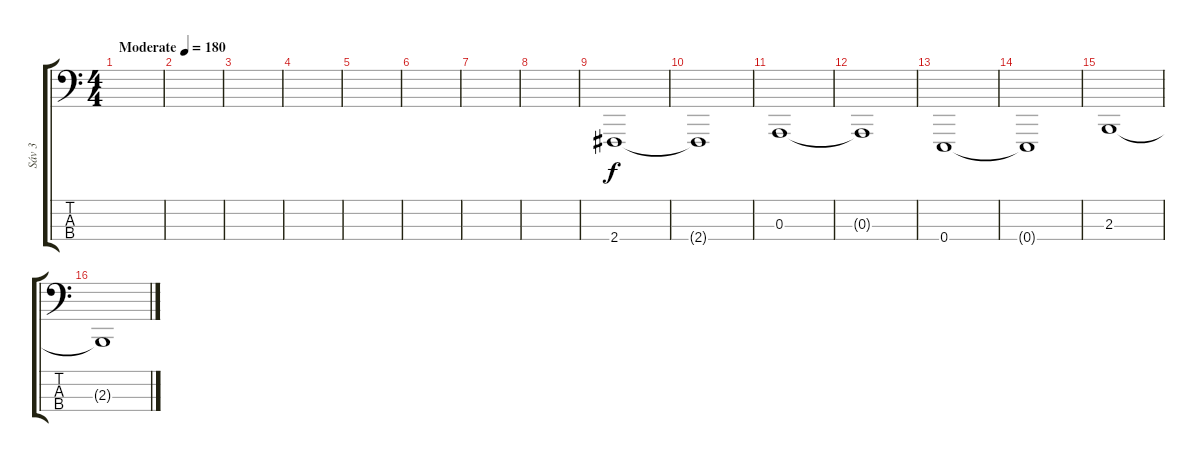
\track ("Sáv 3" "Sáv 3") {instrument lead1square}
\staff {score tabs}
\tuning (G2 D2 A1 E1) {hide}
\ts (4 4)
\tempo (180 "Moderate")
\clef f4
\ks c
|
|
|
|
|
|
|
|
2.4.1 |
2.4{t}.1 |
0.3.1 |
0.3{t}.1 |
0.4.1 |
0.4{t}.1 |
2.3.1 |
2.3{t}.1
